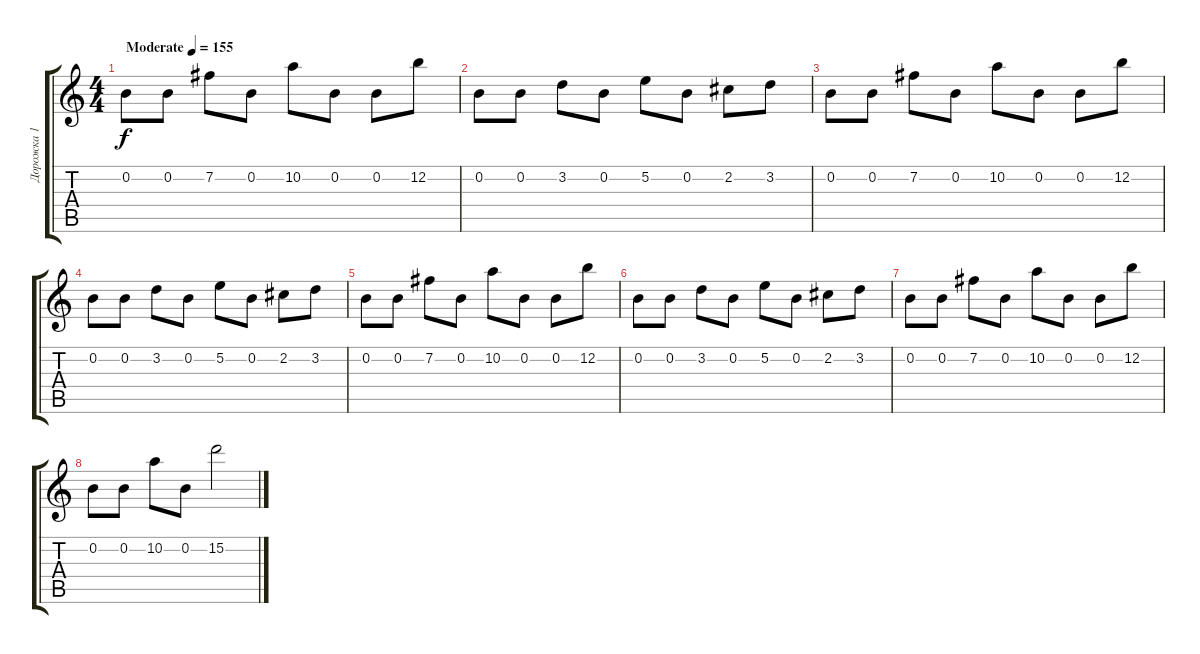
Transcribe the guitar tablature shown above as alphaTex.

\track ("Дорожка 1" "Дорожка 1") {instrument distortionguitar}
\staff {score tabs}
\tuning (E4 B3 G3 D3 A2 E2) {hide}
\ts (4 4)
\tempo (155 "Moderate")
\tempo 200
\tempo (155 "Moderate")
\clef g2
\ks c
0.2.8{dy f instrument distortionguitar} 0.2.8 7.2.8 0.2.8 10.2.8 0.2.8 0.2.8 12.2.8 |
0.2.8 0.2.8 3.2.8 0.2.8 5.2.8 0.2.8 2.2.8 3.2.8 |
0.2.8 0.2.8 7.2.8 0.2.8 10.2.8 0.2.8 0.2.8 12.2.8 |
0.2.8 0.2.8 3.2.8 0.2.8 5.2.8 0.2.8 2.2.8 3.2.8 |
0.2.8 0.2.8 7.2.8 0.2.8 10.2.8 0.2.8 0.2.8 12.2.8 |
0.2.8 0.2.8 3.2.8 0.2.8 5.2.8 0.2.8 2.2.8 3.2.8 |
0.2.8 0.2.8 7.2.8 0.2.8 10.2.8 0.2.8 0.2.8 12.2.8 |
0.2.8 0.2.8 10.2.8 0.2.8 15.2.2
